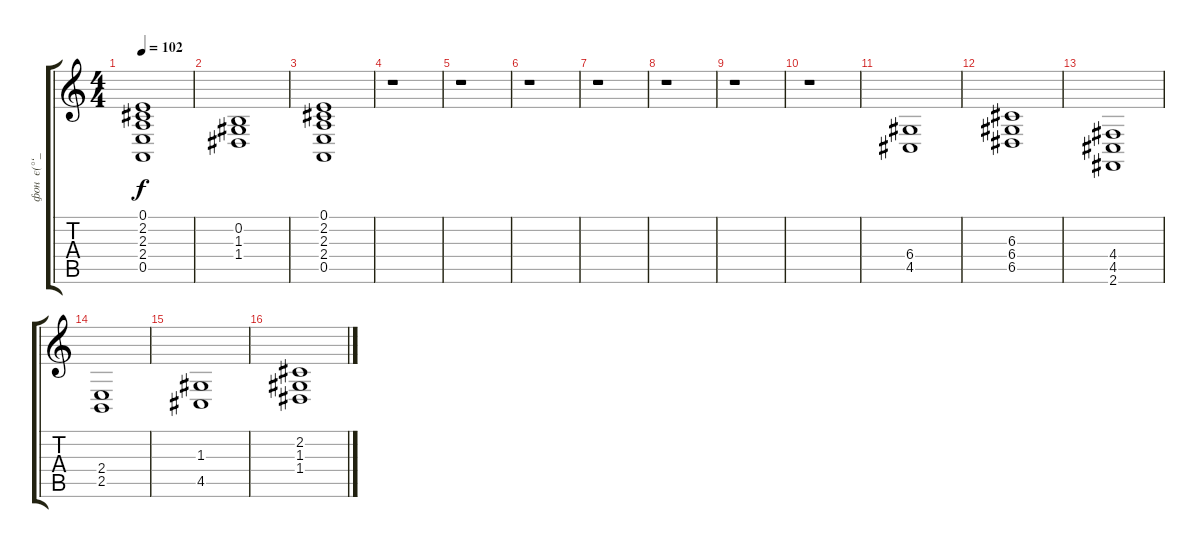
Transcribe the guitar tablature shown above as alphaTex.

\track ("фон  є(°‘_’°)э" "фон  є(°‘_") {instrument fx6goblins}
\staff {score tabs}
\tuning (E4 B3 G3 D3 A2 E2) {hide}
\ts (4 4)
\tempo 102
\clef g2
\ks c
(0.1 2.2 2.3 2.4 0.5).1{dy f} |
(0.2 1.3 1.4).1 |
(0.1 2.2 2.3 2.4 0.5).1 |
r.1 |
r.1 |
r.1 |
r.1 |
r.1 |
r.1 |
r.1 |
(6.4 4.5).1 |
(6.3 6.4 6.5).1 |
(4.4 4.5 2.6).1 |
(2.4 2.5).1 |
(1.3 4.5).1 |
(2.2 1.3 1.4).1
